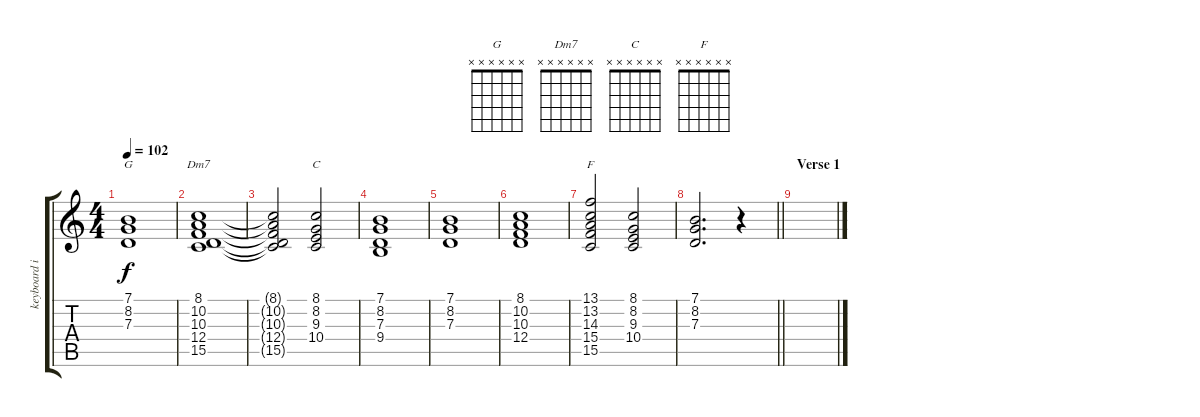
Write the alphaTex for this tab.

\track ("keyboard intro" "keyboard i") {instrument stringensemble1}
\staff {score tabs}
\tuning (E4 B3 G3 D3 A2 E2) {hide}
\chord ("G" x x x x x x)
\chord ("Dm7" x x x x x x)
\chord ("C" x x x x x x)
\chord ("F" x x x x x x)
\ts (4 4)
\tempo 102
\clef g2
\ks aminor
(7.1 8.2 7.3).1{ch "G" dy f instrument stringensemble1} |
(8.1 10.2 10.3 12.4 15.5).1{ch "Dm7"} |
(8.1{t} 10.2{t} 10.3{t} 12.4{t} 15.5{t}).2 (8.1 8.2 9.3 10.4).2{ch "C"} |
(7.1 8.2 7.3 9.4).1 |
(7.1 8.2 7.3).1 |
(8.1 10.2 10.3 12.4).1 |
(13.1 13.2 14.3 15.4 15.5).2{ch "F"} (8.1 8.2 9.3 10.4).2 |
\barLineRight lightlight
(7.1 8.2 7.3).2{d} r.4 |
\section ("" "Verse 1")
